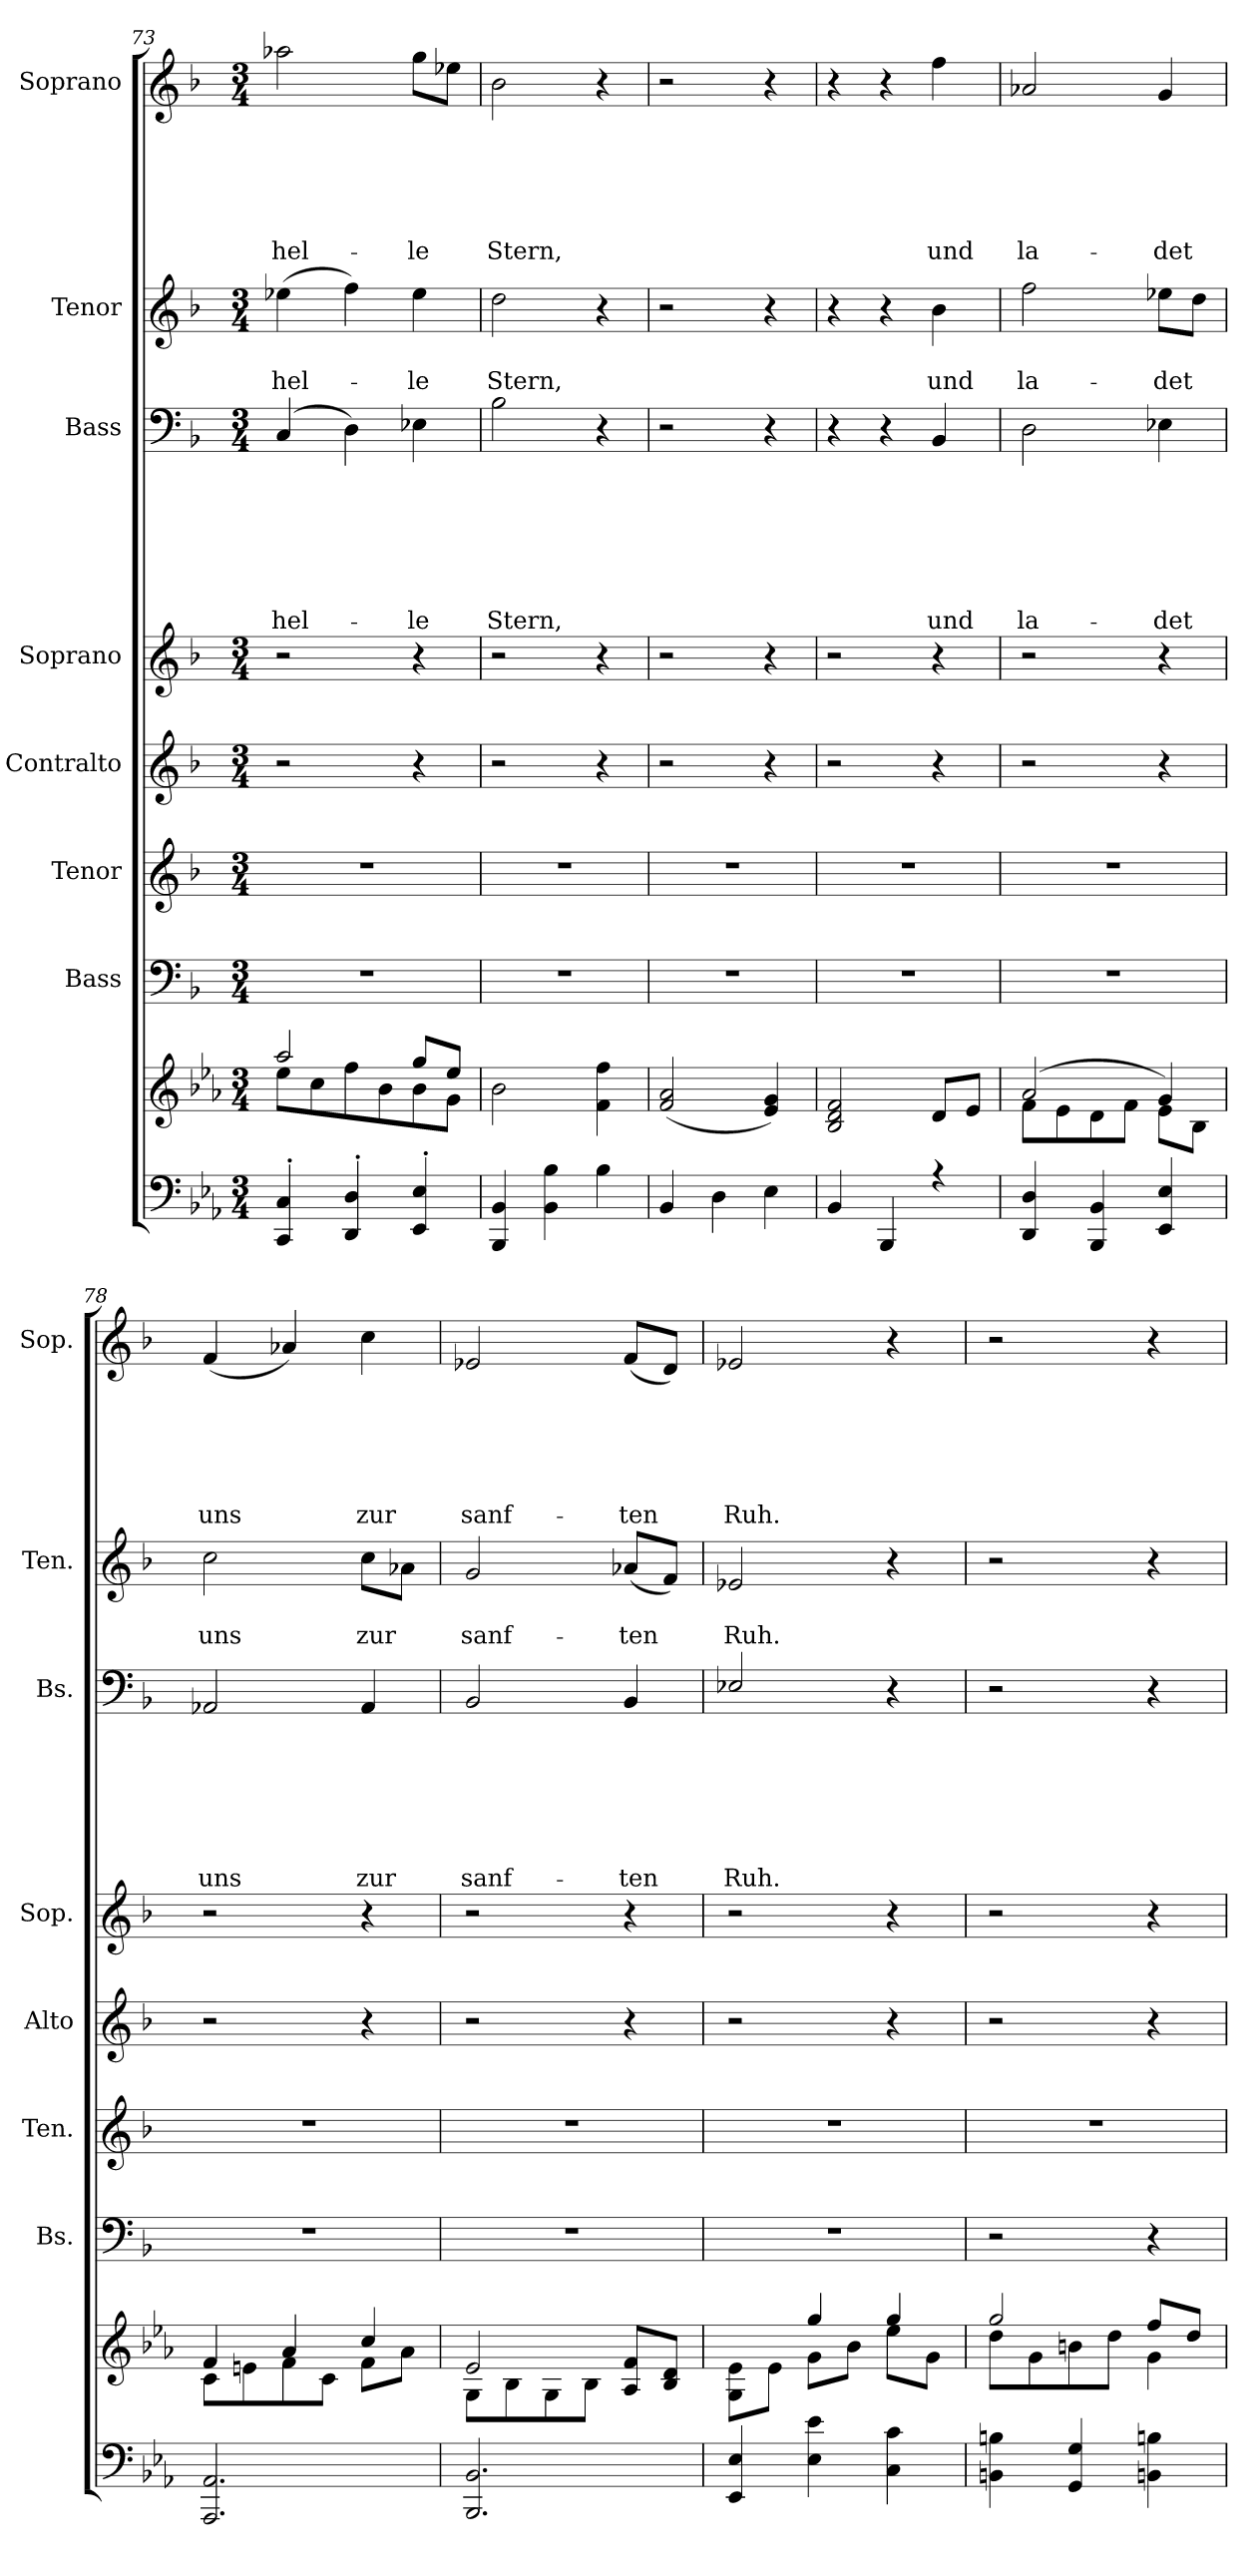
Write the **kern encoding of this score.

**kern	**kern	**kern	**kern	**kern	**kern	**kern	**text	**text	**text	**text	**text	**text	**text	**kern	**text	**text	**kern	**text	**text	**text	**text	**text	**text
*part9	*part8	*part7	*part6	*part5	*part4	*part3	*part3	*part3	*part3	*part3	*part3	*part3	*part3	*part2	*part2	*part2	*part1	*part1	*part1	*part1	*part1	*part1	*part1
*staff9	*staff8	*staff7	*staff6	*staff5	*staff4	*staff3	*staff3	*staff3	*staff3	*staff3	*staff3	*staff3	*staff3	*staff2	*staff2	*staff2	*staff1	*staff1	*staff1	*staff1	*staff1	*staff1	*staff1
*	*	*I"Bass	*I"Tenor	*I"Contralto	*I"Soprano	*I"Bass	*	*	*	*	*	*	*	*I"Tenor	*	*	*I"Soprano	*	*	*	*	*	*
*	*	*I'Bs.	*I'Ten.	*I'Alto	*I'Sop.	*I'Bs.	*	*	*	*	*	*	*	*I'Ten.	*	*	*I'Sop.	*	*	*	*	*	*
!!LO:PB:g=z
*clefF4	*clefG2	*clefF4	*clefG2	*clefG2	*clefG2	*clefF4	*	*	*	*	*	*	*	*clefG2	*	*	*clefG2	*	*	*	*	*	*
*	*	*	*ITrd7c12	*	*	*	*	*	*	*	*	*	*	*ITrd7c12	*	*	*	*	*	*	*	*	*
*k[b-e-a-]	*k[b-e-a-]	*k[b-]	*k[b-]	*k[b-]	*k[b-]	*k[b-]	*	*	*	*	*	*	*	*k[b-]	*	*	*k[b-]	*	*	*	*	*	*
*E-:	*E-:	*F:	*F:	*F:	*F:	*F:	*	*	*	*	*	*	*	*F:	*	*	*F:	*	*	*	*	*	*
*M3/4	*M3/4	*M3/4	*M3/4	*M3/4	*M3/4	*M3/4	*	*	*	*	*	*	*	*M3/4	*	*	*M3/4	*	*	*	*	*	*
=73	=73	=73	=73	=73	=73	=73	=73	=73	=73	=73	=73	=73	=73	=73	=73	=73	=73	=73	=73	=73	=73	=73	=73
*^	*^	*	*	*	*	*	*	*	*	*	*	*	*	*	*	*	*	*	*	*	*	*	*
*	*	*	*^	*	*	*	*	*	*	*	*	*	*	*	*	*	*	*	*	*	*	*	*	*	*
*	*	*	*	*^	*	*	*	*	*	*	*	*	*	*	*	*	*	*	*	*	*	*	*	*	*	*
!	!	!	!	!	!	!	!	!	!	!	!	!	!	!	!	!	!LO:LY:b	!	!	!LO:LY:b	!	!	!	!	!	!	!LO:LY:b
4CC/'> 4C/'>	2.ryy	2.ryy	2.ryy	2aa-/	8ee-\L	2.r	2.r	2r	2r	(>4C/	.	.	.	.	.	.	hel-	(>4e-\	.	hel-	2aa-\	.	.	.	.	.	hel-
.	.	.	.	.	8cc\	.	.	.	.	.	.	.	.	.	.	.	.	.	.	.	.	.	.	.	.	.	.
4DD/'> 4D/'>	.	.	.	.	8ff\	.	.	.	.	4D\)	.	.	.	.	.	.	.	4f\)	.	.	.	.	.	.	.	.	.
.	.	.	.	.	8b-\	.	.	.	.	.	.	.	.	.	.	.	.	.	.	.	.	.	.	.	.	.	.
!	!	!	!	!	!	!	!	!	!	!	!	!	!	!	!	!	!LO:LY:b	!	!	!LO:LY:b	!	!	!	!	!	!	!LO:LY:b
4EE-/'> 4E-/'>	.	.	.	8gg/L	8b-\	.	.	4r	4r	4E-\	.	.	.	.	.	.	-le	4e-\	.	-le	8gg\L	.	.	.	.	.	-le
.	.	.	.	8ee-/J	8g\J	.	.	.	.	.	.	.	.	.	.	.	.	.	.	.	8ee-\J	.	.	.	.	.	.
=74	=74	=74	=74	=74	=74	=74	=74	=74	=74	=74	=74	=74	=74	=74	=74	=74	=74	=74	=74	=74	=74	=74	=74	=74	=74	=74	=74
!	!	!	!	!	!	!	!	!	!	!	!	!	!	!	!	!	!LO:LY:b	!	!	!LO:LY:b	!	!	!	!	!	!	!LO:LY:b
4BBB-/ 4BB-/	2.ryy	2.ryy	2.ryy	2.ryy	2b-\	2.r	2.r	2r	2r	2B-\	.	.	.	.	.	.	Stern,	2d\	.	Stern,	2b-\	.	.	.	.	.	Stern,
4BB-\ 4B-\	.	.	.	.	.	.	.	.	.	.	.	.	.	.	.	.	.	.	.	.	.	.	.	.	.	.	.
4B-\	.	.	.	.	4f\ 4ff\	.	.	4r	4r	4r	.	.	.	.	.	.	.	4r	.	.	4r	.	.	.	.	.	.
=75	=75	=75	=75	=75	=75	=75	=75	=75	=75	=75	=75	=75	=75	=75	=75	=75	=75	=75	=75	=75	=75	=75	=75	=75	=75	=75	=75
4BB-/	2.ryy	2.ryy	2.ryy	2.ryy	(<2f/ 2a-/	2.r	2.r	2r	2r	2r	.	.	.	.	.	.	.	2r	.	.	2r	.	.	.	.	.	.
4D\	.	.	.	.	.	.	.	.	.	.	.	.	.	.	.	.	.	.	.	.	.	.	.	.	.	.	.
4E-\	.	.	.	.	4e-/ 4g/)	.	.	4r	4r	4r	.	.	.	.	.	.	.	4r	.	.	4r	.	.	.	.	.	.
=76	=76	=76	=76	=76	=76	=76	=76	=76	=76	=76	=76	=76	=76	=76	=76	=76	=76	=76	=76	=76	=76	=76	=76	=76	=76	=76	=76
4BB-/	2.ryy	2.ryy	2.ryy	2.ryy	2B-/ 2d/ 2f/	2.r	2.r	2r	2r	4r	.	.	.	.	.	.	.	4r	.	.	4r	.	.	.	.	.	.
4BBB-/	.	.	.	.	.	.	.	.	.	4r	.	.	.	.	.	.	.	4r	.	.	4r	.	.	.	.	.	.
!	!	!	!	!	!	!	!	!	!	!	!	!	!	!	!	!	!LO:LY:b	!	!	!LO:LY:b	!	!	!	!	!	!	!LO:LY:b
4r	.	.	.	.	8d/L	.	.	4r	4r	4BB-/	.	.	.	.	.	.	und	4B-\	.	und	4ff\	.	.	.	.	.	und
.	.	.	.	.	8e-/J	.	.	.	.	.	.	.	.	.	.	.	.	.	.	.	.	.	.	.	.	.	.
=77	=77	=77	=77	=77	=77	=77	=77	=77	=77	=77	=77	=77	=77	=77	=77	=77	=77	=77	=77	=77	=77	=77	=77	=77	=77	=77	=77
!	!	!	!	!	!	!	!	!	!	!	!	!	!	!	!	!	!LO:LY:b	!	!	!LO:LY:b	!	!	!	!	!	!	!LO:LY:b
4DD/ 4D/	2.ryy	2.ryy	2.ryy	(>2a-/	8f\L	2.r	2.r	2r	2r	2D\	.	.	.	.	.	.	la-	2f\	.	la-	2a-/	.	.	.	.	.	la-
.	.	.	.	.	8e-\	.	.	.	.	.	.	.	.	.	.	.	.	.	.	.	.	.	.	.	.	.	.
4BBB-/ 4BB-/	.	.	.	.	8d\	.	.	.	.	.	.	.	.	.	.	.	.	.	.	.	.	.	.	.	.	.	.
.	.	.	.	.	8f\J	.	.	.	.	.	.	.	.	.	.	.	.	.	.	.	.	.	.	.	.	.	.
!	!	!	!	!	!	!	!	!	!	!	!	!	!	!	!	!	!LO:LY:b	!	!	!LO:LY:b	!	!	!	!	!	!	!LO:LY:b
4EE-/ 4E-/	.	.	.	4g/)	8e-\L	.	.	4r	4r	4E-\	.	.	.	.	.	.	-det	8e-\L	.	-det	4g/	.	.	.	.	.	-det
.	.	.	.	.	8B-\J	.	.	.	.	.	.	.	.	.	.	.	.	8d\J	.	.	.	.	.	.	.	.	.
=78	=78	=78	=78	=78	=78	=78	=78	=78	=78	=78	=78	=78	=78	=78	=78	=78	=78	=78	=78	=78	=78	=78	=78	=78	=78	=78	=78
!	!	!	!	!	!	!	!	!	!	!	!	!	!	!	!	!	!LO:LY:b	!	!	!LO:LY:b	!	!	!	!	!	!	!LO:LY:b
2.AAA-/ 2.AA-/	2.ryy	2.ryy	2.ryy	4f/	8c\L	2.r	2.r	2r	2r	2AA-/	.	.	.	.	.	.	uns	2c\	.	uns	(<4f/	.	.	.	.	.	uns
.	.	.	.	.	8en\	.	.	.	.	.	.	.	.	.	.	.	.	.	.	.	.	.	.	.	.	.	.
.	.	.	.	4a-/	8f\	.	.	.	.	.	.	.	.	.	.	.	.	.	.	.	4a-/)	.	.	.	.	.	.
.	.	.	.	.	8c\J	.	.	.	.	.	.	.	.	.	.	.	.	.	.	.	.	.	.	.	.	.	.
!	!	!	!	!	!	!	!	!	!	!	!	!	!	!	!	!	!LO:LY:b	!	!	!LO:LY:b	!	!	!	!	!	!	!LO:LY:b
.	.	.	.	4cc/	8f\L	.	.	4r	4r	4AA-/	.	.	.	.	.	.	zur	8c\L	.	zur	4cc\	.	.	.	.	.	zur
.	.	.	.	.	8a-\J	.	.	.	.	.	.	.	.	.	.	.	.	8A-\J	.	.	.	.	.	.	.	.	.
=79	=79	=79	=79	=79	=79	=79	=79	=79	=79	=79	=79	=79	=79	=79	=79	=79	=79	=79	=79	=79	=79	=79	=79	=79	=79	=79	=79
!	!	!	!	!	!	!	!	!	!	!	!	!	!	!	!	!	!LO:LY:b	!	!	!LO:LY:b	!	!	!	!	!	!	!LO:LY:b
2.BBB-/ 2.BB-/	2.ryy	2.ryy	2.ryy	2e-/	8G\L	2.r	2.r	2r	2r	2BB-/	.	.	.	.	.	.	sanf-	2G/	.	sanf-	2e-/	.	.	.	.	.	sanf-
.	.	.	.	.	8B-\	.	.	.	.	.	.	.	.	.	.	.	.	.	.	.	.	.	.	.	.	.	.
.	.	.	.	.	8G\	.	.	.	.	.	.	.	.	.	.	.	.	.	.	.	.	.	.	.	.	.	.
.	.	.	.	.	8B-\J	.	.	.	.	.	.	.	.	.	.	.	.	.	.	.	.	.	.	.	.	.	.
!	!	!	!	!	!	!	!	!	!	!	!	!	!	!	!	!	!LO:LY:b	!	!	!LO:LY:b	!	!	!	!	!	!	!LO:LY:b
.	.	.	.	4ryy	8A-/ 8f/L	.	.	4r	4r	4BB-/	.	.	.	.	.	.	-ten	(<8A-/L	.	-ten	(<8f/L	.	.	.	.	.	-ten
.	.	.	.	.	8B-/ 8d/J	.	.	.	.	.	.	.	.	.	.	.	.	8F/J)	.	.	8d/J)	.	.	.	.	.	.
!!LO:PB:g=z
=80	=80	=80	=80	=80	=80	=80	=80	=80	=80	=80	=80	=80	=80	=80	=80	=80	=80	=80	=80	=80	=80	=80	=80	=80	=80	=80	=80
!	!	!	!	!	!	!	!	!	!	!	!	!	!	!	!	!	!LO:LY:b	!	!	!LO:LY:b	!	!	!	!	!	!	!LO:LY:b
4EE-/ 4E-/	2.ryy	2.ryy	2.ryy	4ryy	8G\ 8e-\L	2.r	2.r	2r	2r	2E-/	.	.	.	.	.	.	Ruh.	2E-/	.	Ruh.	2e-/	.	.	.	.	.	Ruh.
.	.	.	.	.	8e-\J	.	.	.	.	.	.	.	.	.	.	.	.	.	.	.	.	.	.	.	.	.	.
4E-\ 4e-\	.	.	.	4gg/	8g\L	.	.	.	.	.	.	.	.	.	.	.	.	.	.	.	.	.	.	.	.	.	.
.	.	.	.	.	8b-\J	.	.	.	.	.	.	.	.	.	.	.	.	.	.	.	.	.	.	.	.	.	.
4C\ 4c\	.	.	.	4gg/	8ee-\L	.	.	4r	4r	4r	.	.	.	.	.	.	.	4r	.	.	4r	.	.	.	.	.	.
.	.	.	.	.	8g\J	.	.	.	.	.	.	.	.	.	.	.	.	.	.	.	.	.	.	.	.	.	.
=81	=81	=81	=81	=81	=81	=81	=81	=81	=81	=81	=81	=81	=81	=81	=81	=81	=81	=81	=81	=81	=81	=81	=81	=81	=81	=81	=81
4BBn\ 4Bn\	2.ryy	2.ryy	2.ryy	2gg/	8dd\L	2r	2.r	2r	2r	2r	.	.	.	.	.	.	.	2r	.	.	2r	.	.	.	.	.	.
.	.	.	.	.	8g\	.	.	.	.	.	.	.	.	.	.	.	.	.	.	.	.	.	.	.	.	.	.
4GG/ 4G/	.	.	.	.	8bn\	.	.	.	.	.	.	.	.	.	.	.	.	.	.	.	.	.	.	.	.	.	.
.	.	.	.	.	8dd\J	.	.	.	.	.	.	.	.	.	.	.	.	.	.	.	.	.	.	.	.	.	.
4BBni\ 4Bni\	.	.	.	4g\	8ff/L	4r	.	4r	4r	4r	.	.	.	.	.	.	.	4r	.	.	4r	.	.	.	.	.	.
.	.	.	.	.	8dd/J	.	.	.	.	.	.	.	.	.	.	.	.	.	.	.	.	.	.	.	.	.	.
*v	*v	*	*	*	*	*	*	*	*	*	*	*	*	*	*	*	*	*	*	*	*	*	*	*	*	*	*
*	*v	*v	*v	*v	*	*	*	*	*	*	*	*	*	*	*	*	*	*	*	*	*	*	*	*	*	*
=	=	=	=	=	=	=	=	=	=	=	=	=	=	=	=	=	=	=	=	=	=	=	=
*-	*-	*-	*-	*-	*-	*-	*-	*-	*-	*-	*-	*-	*-	*-	*-	*-	*-	*-	*-	*-	*-	*-	*-
